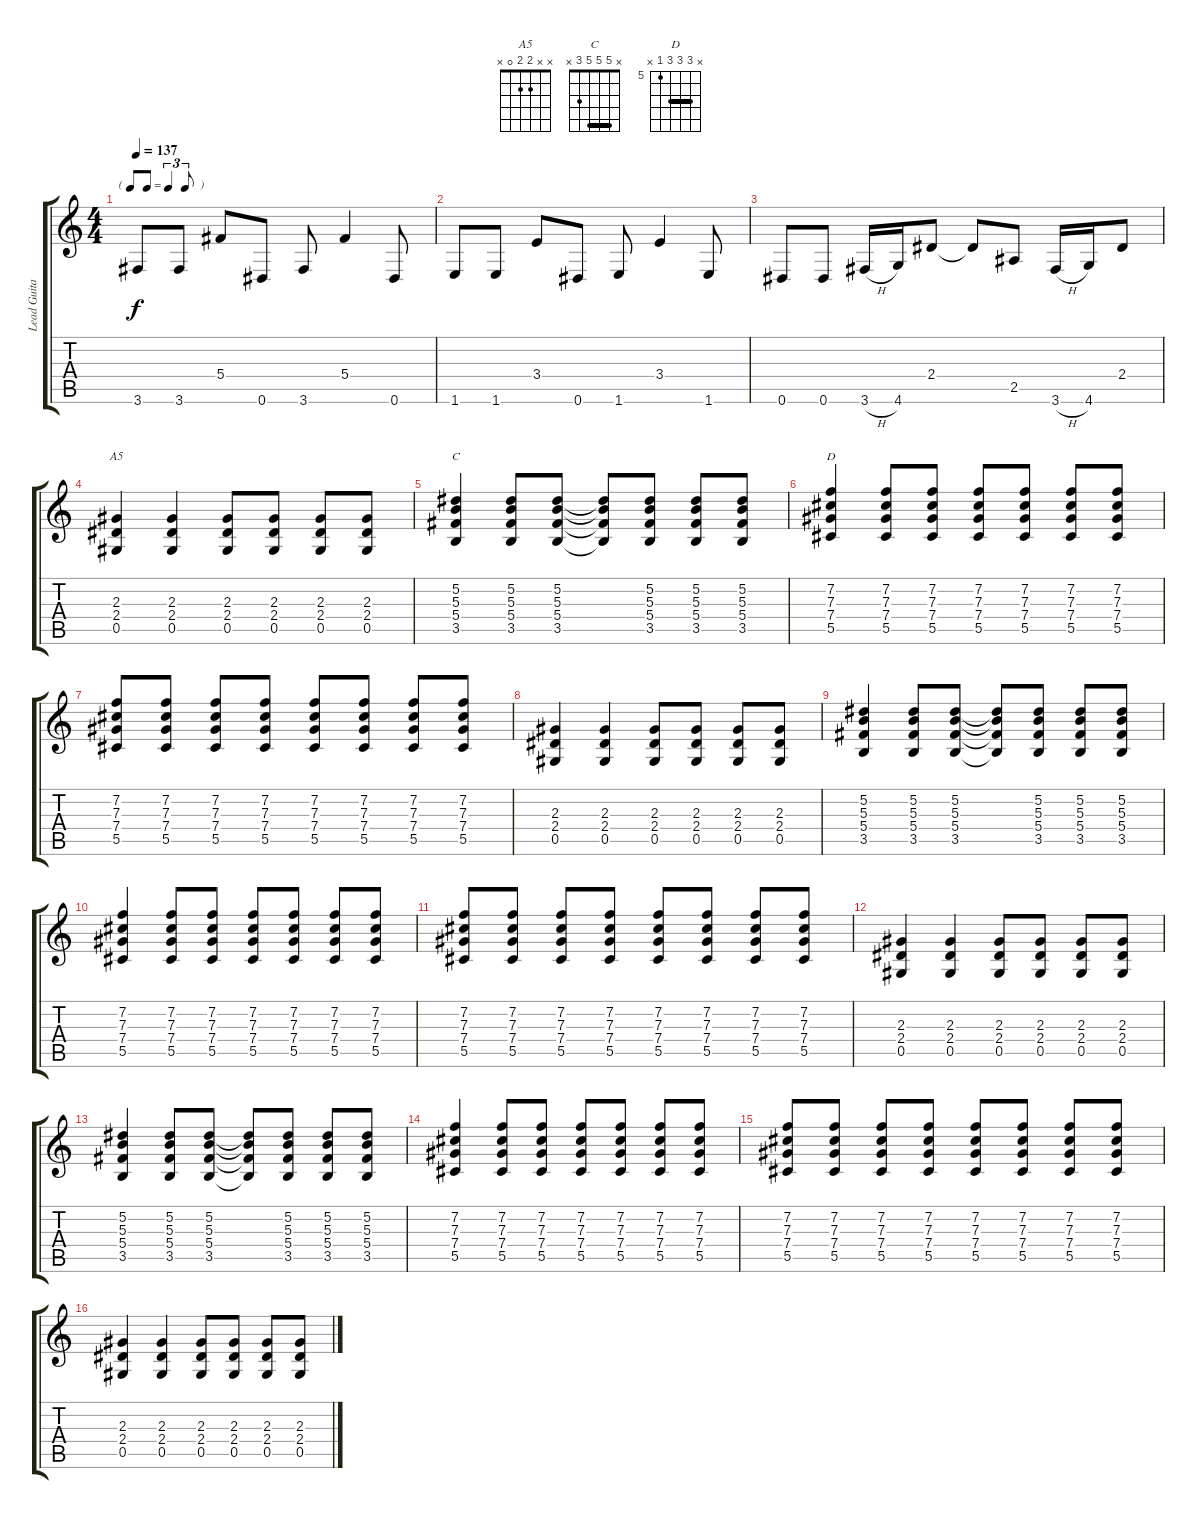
\track ("Lead Guitar (Slash)" "Lead Guita") {instrument overdrivenguitar}
\staff {score tabs}
\tuning (Eb4 Bb3 Gb3 Db3 Ab2 Eb2) {hide}
\chord ("A5" x x 2 2 0 x)
\chord ("C" x 5 5 5 3 x) {barre 5}
\chord ("D" x 7 7 7 5 x) {firstfret 5 barre 7}
\ts (4 4)
\tf triplet8th
\tempo 137
\clef g2
\ks c
3.6.8{dy f} 3.6.8 5.4.8 0.6.8 3.6.8 5.4.4 0.6.8 |
1.6.8 1.6.8 3.4.8 0.6.8 1.6.8 3.4.4 1.6.8 |
0.6.8 0.6.8 3.6{h}.16 4.6.16 2.4.8 2.4{t}.8 2.5.8 3.6{h}.16 4.6.16 2.4.8 |
(2.3 2.4 0.5).4{ch "A5"} (2.3 2.4 0.5).4 (2.3 2.4 0.5).8 (2.3 2.4 0.5).8 (2.3 2.4 0.5).8 (2.3 2.4 0.5).8 |
(5.2 5.3 5.4 3.5).4{ch "C"} (5.2 5.3 5.4 3.5).8 (5.2 5.3 5.4 3.5).8 (5.2{t} 5.3{t} 5.4{t} 3.5{t}).8 (5.2 5.3 5.4 3.5).8 (5.2 5.3 5.4 3.5).8 (5.2 5.3 5.4 3.5).8 |
(7.2 7.3 7.4 5.5).4{ch "D"} (7.2 7.3 7.4 5.5).8 (7.2 7.3 7.4 5.5).8 (7.2 7.3 7.4 5.5).8 (7.2 7.3 7.4 5.5).8 (7.2 7.3 7.4 5.5).8 (7.2 7.3 7.4 5.5).8 |
(7.2 7.3 7.4 5.5).8 (7.2 7.3 7.4 5.5).8 (7.2 7.3 7.4 5.5).8 (7.2 7.3 7.4 5.5).8 (7.2 7.3 7.4 5.5).8 (7.2 7.3 7.4 5.5).8 (7.2 7.3 7.4 5.5).8 (7.2 7.3 7.4 5.5).8 |
(2.3 2.4 0.5).4 (2.3 2.4 0.5).4 (2.3 2.4 0.5).8 (2.3 2.4 0.5).8 (2.3 2.4 0.5).8 (2.3 2.4 0.5).8 |
(5.2 5.3 5.4 3.5).4 (5.2 5.3 5.4 3.5).8 (5.2 5.3 5.4 3.5).8 (5.2{t} 5.3{t} 5.4{t} 3.5{t}).8 (5.2 5.3 5.4 3.5).8 (5.2 5.3 5.4 3.5).8 (5.2 5.3 5.4 3.5).8 |
(7.2 7.3 7.4 5.5).4 (7.2 7.3 7.4 5.5).8 (7.2 7.3 7.4 5.5).8 (7.2 7.3 7.4 5.5).8 (7.2 7.3 7.4 5.5).8 (7.2 7.3 7.4 5.5).8 (7.2 7.3 7.4 5.5).8 |
(7.2 7.3 7.4 5.5).8 (7.2 7.3 7.4 5.5).8 (7.2 7.3 7.4 5.5).8 (7.2 7.3 7.4 5.5).8 (7.2 7.3 7.4 5.5).8 (7.2 7.3 7.4 5.5).8 (7.2 7.3 7.4 5.5).8 (7.2 7.3 7.4 5.5).8 |
(2.3 2.4 0.5).4 (2.3 2.4 0.5).4 (2.3 2.4 0.5).8 (2.3 2.4 0.5).8 (2.3 2.4 0.5).8 (2.3 2.4 0.5).8 |
(5.2 5.3 5.4 3.5).4 (5.2 5.3 5.4 3.5).8 (5.2 5.3 5.4 3.5).8 (5.2{t} 5.3{t} 5.4{t} 3.5{t}).8 (5.2 5.3 5.4 3.5).8 (5.2 5.3 5.4 3.5).8 (5.2 5.3 5.4 3.5).8 |
(7.2 7.3 7.4 5.5).4 (7.2 7.3 7.4 5.5).8 (7.2 7.3 7.4 5.5).8 (7.2 7.3 7.4 5.5).8 (7.2 7.3 7.4 5.5).8 (7.2 7.3 7.4 5.5).8 (7.2 7.3 7.4 5.5).8 |
(7.2 7.3 7.4 5.5).8 (7.2 7.3 7.4 5.5).8 (7.2 7.3 7.4 5.5).8 (7.2 7.3 7.4 5.5).8 (7.2 7.3 7.4 5.5).8 (7.2 7.3 7.4 5.5).8 (7.2 7.3 7.4 5.5).8 (7.2 7.3 7.4 5.5).8 |
(2.3 2.4 0.5).4 (2.3 2.4 0.5).4 (2.3 2.4 0.5).8 (2.3 2.4 0.5).8 (2.3 2.4 0.5).8 (2.3 2.4 0.5).8
